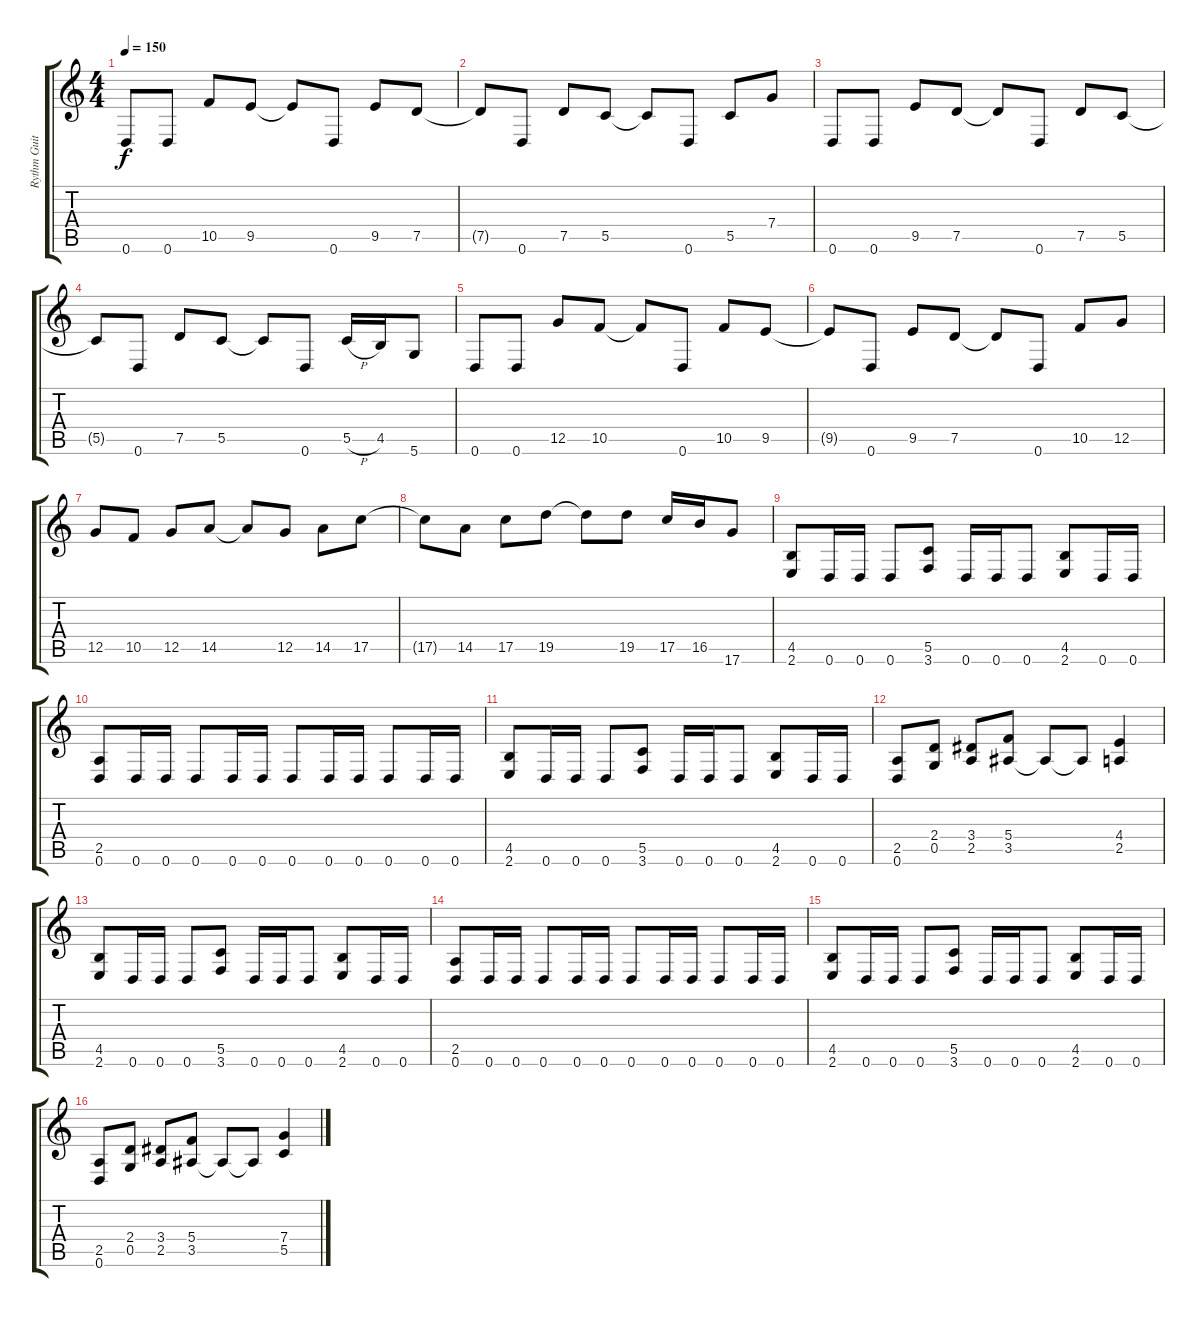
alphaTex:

\track ("Rythm Guitar (Mille Petrozza)" "Rythm Guit") {instrument distortionguitar}
\staff {score tabs}
\tuning (D4 A3 F3 C3 G2 D2) {hide}
\ts (4 4)
\tempo 150
\clef g2
\ks c
0.6.8{dy f} 0.6.8 10.5.8 9.5.8 9.5{t}.8 0.6.8 9.5.8 7.5.8 |
7.5{t}.8 0.6.8 7.5.8 5.5.8 5.5{t}.8 0.6.8 5.5.8 7.4.8 |
0.6.8 0.6.8 9.5.8 7.5.8 7.5{t}.8 0.6.8 7.5.8 5.5.8 |
5.5{t}.8 0.6.8 7.5.8 5.5.8 5.5{t}.8 0.6.8 5.5{h}.16 4.5.16 5.6.8 |
0.6.8 0.6.8 12.5.8 10.5.8 10.5{t}.8 0.6.8 10.5.8 9.5.8 |
9.5{t}.8 0.6.8 9.5.8 7.5.8 7.5{t}.8 0.6.8 10.5.8 12.5.8 |
12.5.8 10.5.8 12.5.8 14.5.8 14.5{t}.8 12.5.8 14.5.8 17.5.8 |
17.5{t}.8 14.5.8 17.5.8 19.5.8 19.5{t}.8 19.5.8 17.5.16 16.5.16 17.6.8 |
(4.5 2.6).8 0.6.16 0.6.16 0.6.8 (5.5 3.6).8 0.6.16 0.6.16 0.6.8 (4.5 2.6).8 0.6.16 0.6.16 |
(2.5 0.6).8 0.6.16 0.6.16 0.6.8 0.6.16 0.6.16 0.6.8 0.6.16 0.6.16 0.6.8 0.6.16 0.6.16 |
(4.5 2.6).8 0.6.16 0.6.16 0.6.8 (5.5 3.6).8 0.6.16 0.6.16 0.6.8 (4.5 2.6).8 0.6.16 0.6.16 |
(2.5 0.6).8 (2.4 0.5).8 (3.4 2.5).8 (5.4 3.5).8 3.5{t}.8 3.5{t}.8 (4.4 2.5).4 |
(4.5 2.6).8 0.6.16 0.6.16 0.6.8 (5.5 3.6).8 0.6.16 0.6.16 0.6.8 (4.5 2.6).8 0.6.16 0.6.16 |
(2.5 0.6).8 0.6.16 0.6.16 0.6.8 0.6.16 0.6.16 0.6.8 0.6.16 0.6.16 0.6.8 0.6.16 0.6.16 |
(4.5 2.6).8 0.6.16 0.6.16 0.6.8 (5.5 3.6).8 0.6.16 0.6.16 0.6.8 (4.5 2.6).8 0.6.16 0.6.16 |
(2.5 0.6).8 (2.4 0.5).8 (3.4 2.5).8 (5.4 3.5).8 3.5{t}.8 3.5{t}.8 (7.4 5.5).4
